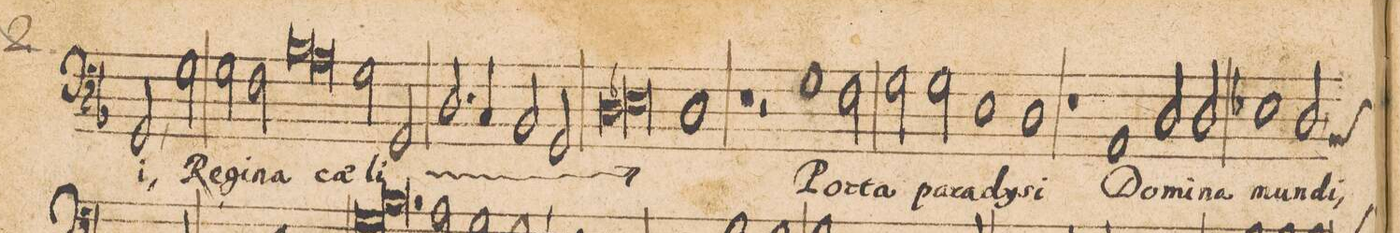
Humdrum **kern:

**kern	**text
*I"BASSVS.	*
*clefF4	*
*k[b-]	*
*met(C|)	*
*M2/1	*
2GG,</	-i,
2G\	Re-
=11-	=11-
2G\	-gi-
2F\	-na
*lig	*
1B-	cae-
=12-	=12-
1A	.
*Xlig	*
2G\	-li
*	*ij
2GG/	Re-
=13-	=13-
2.D/	-gi-
4C/	-na
2BB-/	cae-
2GG/	.
=14-	=14-
*lig	*
1D	.
1E-X	.
*Xlig	*
=15-	=15-
1D	-li
*	*Xij
1r	.
=16-	=16-
2r	.
1G	Por-
2F\	-ta
=17-	=17-
2G\	pa-
2G\	-ra-
1Eny	-dy-
=18-	=18-
1D	-si
1r	.
=19-	=19-
1AA	Do-
2D/	-mi-
2D/	-na
=20-	=20-
1E-X	mun-
2D/	-di,
*	*ij
*custos:BB	*
*-	*-
